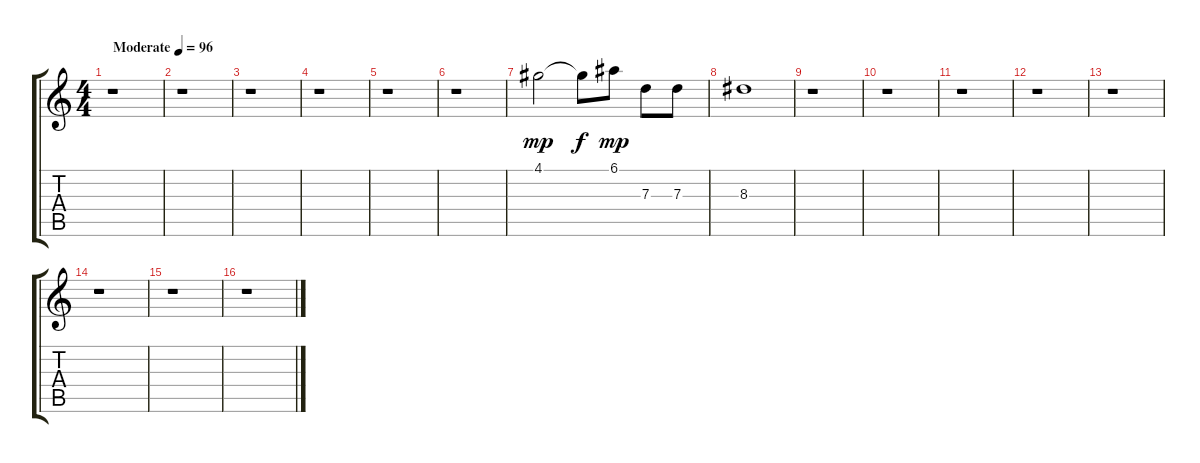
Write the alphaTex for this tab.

\track "" {instrument overdrivenguitar}
\staff {score tabs}
\tuning (E4 B3 G3 D3 A2 E2) {hide}
\ts (4 4)
\tempo (96 "Moderate")
\clef g2
\ks c
r.1{dy mp instrument overdrivenguitar} |
r.1 |
r.1 |
r.1 |
r.1 |
r.1 |
4.1.2 4.1{t}.8{dy f} 6.1.8{dy mp} 7.3.8 7.3.8 |
8.3.1 |
r.1 |
r.1 |
r.1 |
r.1 |
r.1 |
r.1 |
r.1 |
r.1
